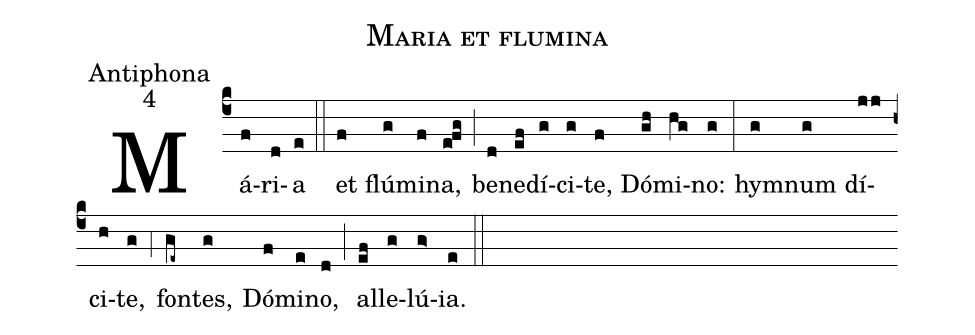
name:Maria et flumina;
office-part:Antiphona;
mode:4;
%%
(c4) Má(f)ri(d)a(e) (::) et(f) flú(g)mi(f)na,(e!fg) (;) be(d)ne(ef)dí(g)ci(g)te,(f) Dó(gh)mi(hg)no:(g) (:) hy(g)mnum(g) dí(jj)ci(h)te,(g) (;4) fon(ge~)tes,(g) Dó(f)mi(e)no,(d) (;) al(ef)le(g)lú(g>)ia.(e) (::)
